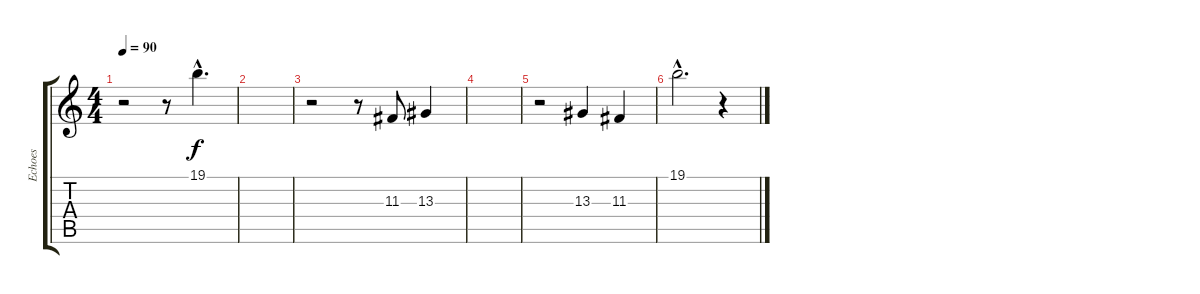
\track ("Echoes" "Echoes") {instrument fx7echoes}
\staff {score tabs}
\tuning (E4 B3 G3 D3 A2 E2) {hide}
\ts (4 4)
\tempo 90
\clef g2
\ks c
r.2{dy f} r.8 19.1{hac}.4{d} |
|
r.2 r.8 11.3.8{volume 12} 13.3.4{volume 12} |
|
r.2 13.3.4 11.3.4 |
19.1{hac}.2{d} r.4
